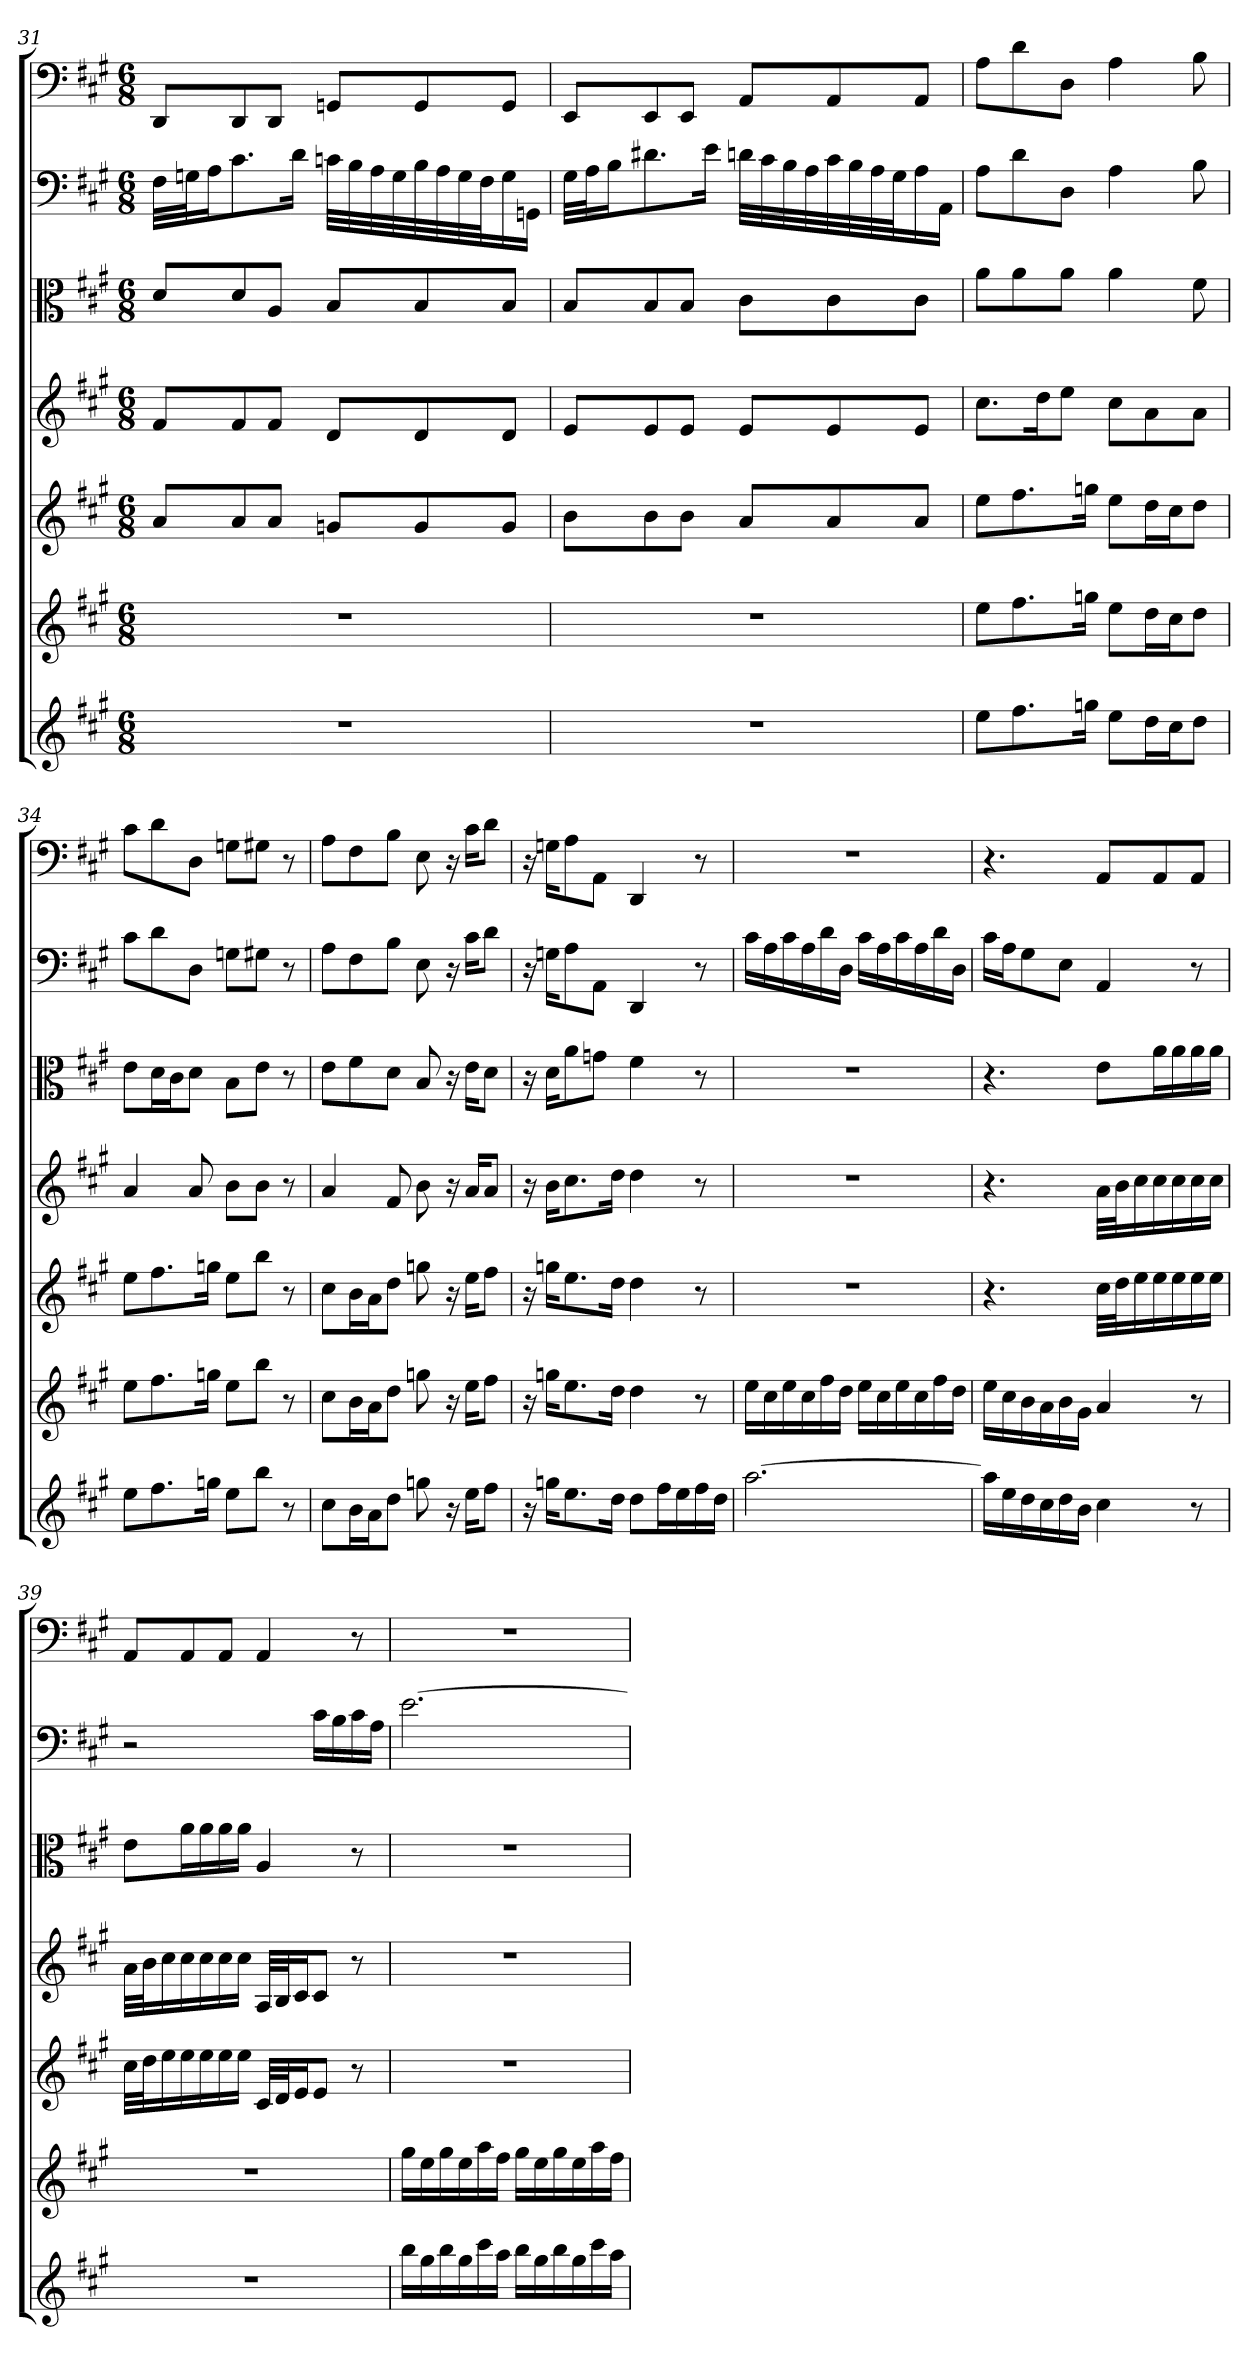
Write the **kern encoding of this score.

**kern	**kern	**kern	**kern	**kern	**kern	**kern
*part7	*part6	*part5	*part4	*part3	*part2	*part1
*staff7	*staff6	*staff5	*staff4	*staff3	*staff2	*staff1
*	*	*	*	*clefC3	*	*
*k[f#c#g#]	*k[f#c#g#]	*k[f#c#g#]	*k[f#c#g#]	*k[f#c#g#]	*k[f#c#g#]	*k[f#c#g#]
*A:	*A:	*A:	*A:	*A:	*A:	*A:
*M6/8	*M6/8	*M6/8	*M6/8	*M6/8	*M6/8	*M6/8
=31	=31	=31	=31	=31	=31	=31
2.r	2.r	8aL	8f#L	8d/L	32F#LLL	8DDL
.	.	.	.	.	32GnJ	.
.	.	.	.	.	16AJ	.
.	.	8a	8f#	8d/	8.c#	8DD
.	.	8aJ	8f#J	8A/J	.	8DDJ
.	.	.	.	.	16dJk	.
.	.	8gnL	8dL	8B/L	32cnLLL	8GGnL
.	.	.	.	.	32B	.
.	.	.	.	.	32A	.
.	.	.	.	.	32G	.
.	.	8g	8d	8B/	32B	8GG
.	.	.	.	.	32A	.
.	.	.	.	.	32G	.
.	.	.	.	.	32F#J	.
.	.	8gJ	8dJ	8B/J	16G	8GGJ
.	.	.	.	.	16GGnJJ	.
=32	=32	=32	=32	=32	=32	=32
2.r	2.r	8bL	8eL	8B/L	32G#LLL	8EEL
.	.	.	.	.	32AJ	.
.	.	.	.	.	16BJ	.
.	.	8b	8e	8B/	8.d#X	8EE
.	.	8bJ	8eJ	8B/J	.	8EEJ
.	.	.	.	.	16eJk	.
.	.	8aL	8eL	8c#\L	32dnLLL	8AAL
.	.	.	.	.	32c#	.
.	.	.	.	.	32B	.
.	.	.	.	.	32A	.
.	.	8a	8e	8c#\	32c#	8AA
.	.	.	.	.	32B	.
.	.	.	.	.	32A	.
.	.	.	.	.	32G#J	.
.	.	8aJ	8eJ	8c#\J	16A	8AAJ
.	.	.	.	.	16AAJJ	.
=33	=33	=33	=33	=33	=33	=33
8eeL	8eeL	8eeL	8.cc#L	8a\L	8AL	8AL
8.ff#	8.ff#	8.ff#	.	8a\	8d	8d
.	.	.	16ddK	.	.	.
.	.	.	8eeJ	8a\J	8DJ	8DJ
16ggnJk	16ggnJk	16ggnJk	.	.	.	.
8eeL	8eeL	8eeL	8cc#L	4a	4A	4A
16ddL	16ddL	16ddL	8a	.	.	.
16cc#J	16cc#J	16cc#J	.	.	.	.
8ddJ	8ddJ	8ddJ	8aJ	8f#	8B	8B
=34	=34	=34	=34	=34	=34	=34
8eeL	8eeL	8eeL	4a	8e\L	8c#L	8c#L
8.ff#	8.ff#	8.ff#	.	16d\L	8d	8d
.	.	.	.	16c#\J	.	.
.	.	.	8a	8d\J	8DJ	8DJ
16ggnJk	16ggnJk	16ggnJk	.	.	.	.
8eeL	8eeL	8eeL	8bL	8B\L	8GnL	8GnL
8bbJ	8bbJ	8bbJ	8bJ	8e\J	8G#XJ	8G#XJ
8r	8r	8r	8r	8r	8r	8r
=35	=35	=35	=35	=35	=35	=35
8cc#L	8cc#L	8cc#L	4a	8e\L	8AL	8AL
16bL	16bL	16bL	.	8f#\	8F#	8F#
16aJ	16aJ	16aJ	.	.	.	.
8ddJ	8ddJ	8ddJ	8f#	8d\J	8BJ	8BJ
8ggn	8ggn	8ggn	8b	8B	8E	8E
16r	16r	16r	16r	16r	16r	16r
16eeKL	16eeKL	16eeKL	16aKL	16e\KL	16c#KL	16c#KL
8ff#J	8ff#J	8ff#J	8aJ	8d\J	8dJ	8dJ
=36	=36	=36	=36	=36	=36	=36
16r	16r	16r	16r	16r	16r	16r
16ggnKL	16ggnKL	16ggnKL	16bKL	16d\KL	16GnKL	16GnKL
8.ee	8.ee	8.ee	8.cc#	8a\	8A	8A
.	.	.	.	8gn\J	8AAJ	8AAJ
16ddJk	16ddJk	16ddJk	16ddJk	.	.	.
8ddL	4dd	4dd	4dd	4f#	4DD	4DD
16ff#L	.	.	.	.	.	.
16ee	.	.	.	.	.	.
16ff#	8r	8r	8r	8r	8r	8r
16ddJJ	.	.	.	.	.	.
=37	=37	=37	=37	=37	=37	=37
[2.aa	16eeLL	2.r	2.r	2.r	16c#LL	2.r
.	16cc#	.	.	.	16A	.
.	16ee	.	.	.	16c#	.
.	16cc#	.	.	.	16A	.
.	16ff#	.	.	.	16d	.
.	16ddJJ	.	.	.	16DJJ	.
.	16eeLL	.	.	.	16c#LL	.
.	16cc#	.	.	.	16A	.
.	16ee	.	.	.	16c#	.
.	16cc#	.	.	.	16A	.
.	16ff#	.	.	.	16d	.
.	16ddJJ	.	.	.	16DJJ	.
=38	=38	=38	=38	=38	=38	=38
16aaLL]	16eeLL	4.r	4.r	4.r	16c#LL	4.r
16ee	16cc#	.	.	.	16AJ	.
16dd	16b	.	.	.	8G#	.
16cc#	16a	.	.	.	.	.
16dd	16b	.	.	.	8EJ	.
16bJJ	16g#JJ	.	.	.	.	.
4cc#	4a	32cc#LLL	32aLLL	8e\L	4AA	8AAL
.	.	32ddJ	32bJ	.	.	.
.	.	16ee	16cc#	.	.	.
.	.	16ee	16cc#	16a\L	.	8AA
.	.	16ee	16cc#	16a\	.	.
8r	8r	16ee	16cc#	16a\	8r	8AAJ
.	.	16eeJJ	16cc#JJ	16a\JJ	.	.
=39	=39	=39	=39	=39	=39	=39
2.r	2.r	32cc#LLL	32aLLL	8e\L	2r	8AAL
.	.	32ddJ	32bJ	.	.	.
.	.	16ee	16cc#	.	.	.
.	.	16ee	16cc#	16a\L	.	8AA
.	.	16ee	16cc#	16a\	.	.
.	.	16ee	16cc#	16a\	.	8AAJ
.	.	16eeJJ	16cc#JJ	16a\JJ	.	.
.	.	32c#LLL	32ALLL	4A	.	4AA
.	.	32dJ	32BJ	.	.	.
.	.	16eJ	16c#J	.	.	.
.	.	8eJ	8c#J	.	16c#LL	.
.	.	.	.	.	16B	.
.	.	8r	8r	8r	16c#	8r
.	.	.	.	.	16AJJ	.
=40	=40	=40	=40	=40	=40	=40
16bbLL	16gg#LL	2.r	2.r	2.r	[2.e	2.r
16gg#	16ee	.	.	.	.	.
16bb	16gg#	.	.	.	.	.
16gg#	16ee	.	.	.	.	.
16ccc#	16aa	.	.	.	.	.
16aaJJ	16ff#JJ	.	.	.	.	.
16bbLL	16gg#LL	.	.	.	.	.
16gg#	16ee	.	.	.	.	.
16bb	16gg#	.	.	.	.	.
16gg#	16ee	.	.	.	.	.
16ccc#	16aa	.	.	.	.	.
16aaJJ	16ff#JJ	.	.	.	.	.
=	=	=	=	=	=	=
*-	*-	*-	*-	*-	*-	*-
